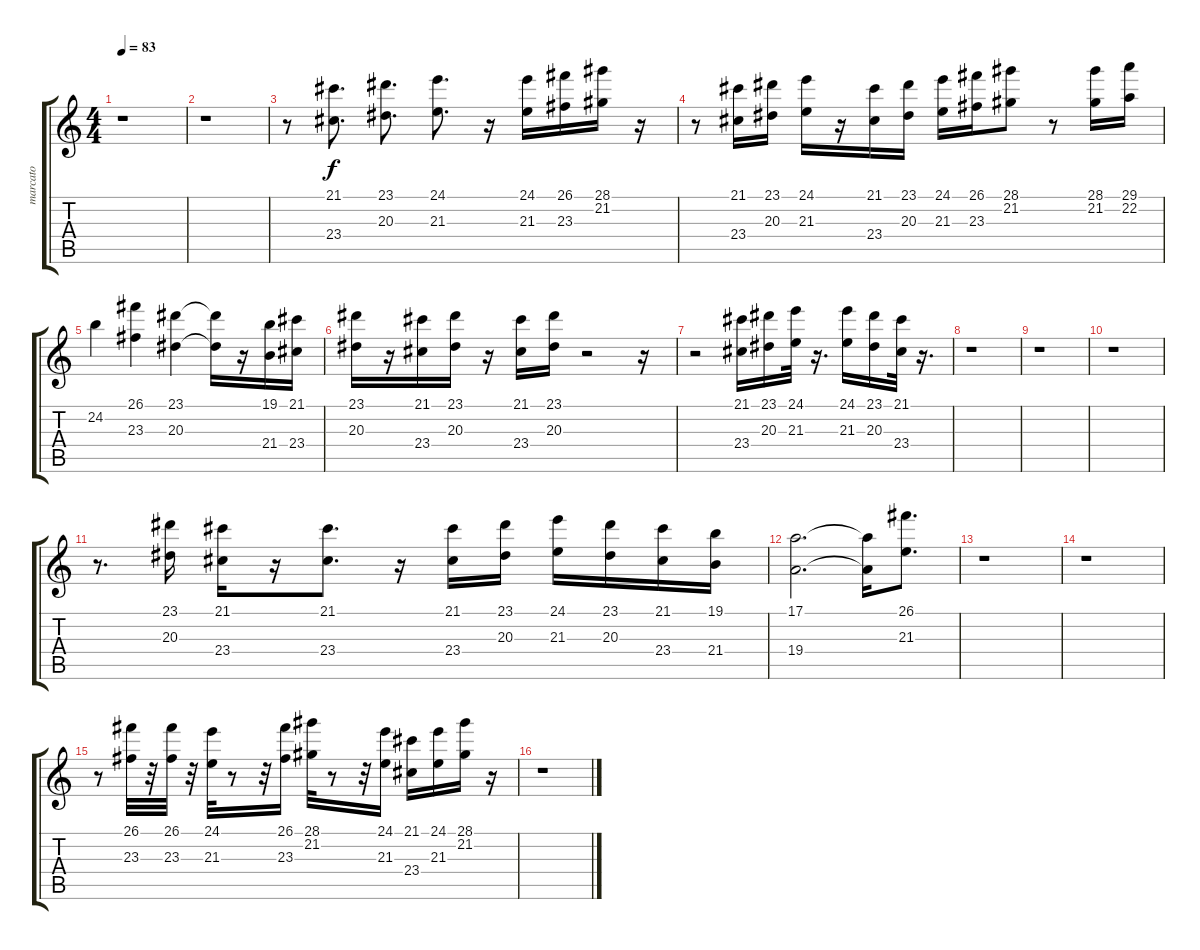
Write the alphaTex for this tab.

\track ("marcato" "marcato") {instrument stringensemble1}
\staff {score tabs}
\tuning (E4 B3 G3 D3 A2 E2) {hide}
\ts (4 4)
\tempo 83
\clef g2
\ks c
r.1{dy f} |
r.1 |
r.8 (21.1 23.4).8{d} (23.1 20.3).8{d} (24.1 21.3).8{d} r.16 (24.1 21.3).16 (26.1 23.3).16 (28.1 21.2).16 r.16 |
r.8 (21.1 23.4).16 (23.1 20.3).16 (24.1 21.3).16 r.16 (21.1 23.4).16 (23.1 20.3).16 (24.1 21.3).16 (26.1 23.3).16 (28.1 21.2).8 r.8 (28.1 21.2).16 (29.1 22.2).16 |
24.2.4 (26.1 23.3).4 (23.1 20.3).4 (23.1{t} 20.3{t}).16 r.16 (19.1 21.4).16 (21.1 23.4).16 |
(23.1 20.3).16 r.16 (21.1 23.4).16 (23.1 20.3).16 r.16 (21.1 23.4).16 (23.1 20.3).16 r.2 r.16 |
r.2 (21.1 23.4).16 (23.1 20.3).16 (24.1 21.3).32 r.16{d} (24.1 21.3).16 (23.1 20.3).16 (21.1 23.4).32 r.16{d} |
r.1 |
r.1 |
r.1 |
r.8{d} (23.1 20.3).16 (21.1 23.4).16 r.16 (21.1 23.4).8{d} r.16 (21.1 23.4).16 (23.1 20.3).16 (24.1 21.3).16 (23.1 20.3).16 (21.1 23.4).16 (19.1 21.4).16 |
(17.1 19.4).2{d} (17.1{t} 19.4{t}).16 (26.1 21.3).8{d} |
r.1 |
r.1 |
r.8 (26.1 23.3).32 r.32 (26.1 23.3).32 r.32 (24.1 21.3).32 r.8 r.32 (26.1 23.3).16 (28.1 21.2).32 r.8 r.32 (24.1 21.3).16 (21.1 23.4).16 (24.1 21.3).16 (28.1 21.2).16 r.16 |
r.1
